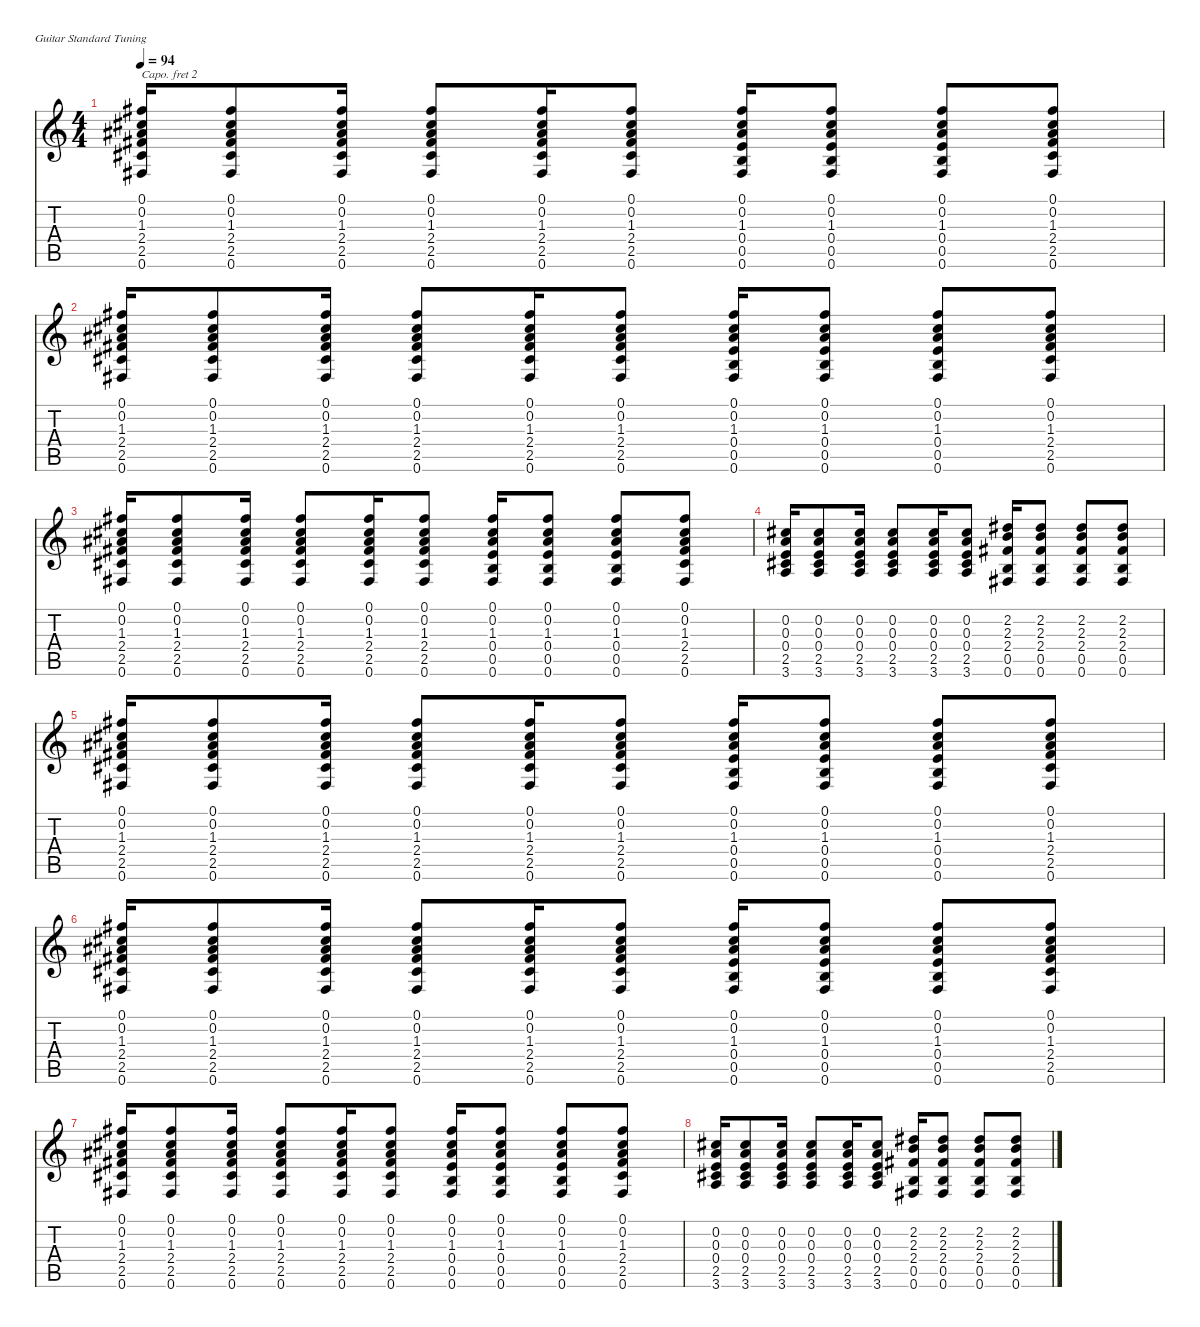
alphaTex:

\defaultSystemsLayout 4
\hideDynamics
\bracketExtendMode nobrackets
\singleTrackTrackNamePolicy hidden
\multiTrackTrackNamePolicy hidden
\otherSystemsTrackNameOrientation horizontal
\track ("Johnny Marr (Rhythm)" "jz.guit.") {instrument electricguitarjazz}
\staff {score tabs}
\capo 2
\tuning (E4 B3 G3 D3 A2 E2)
\ts (4 4)
\tempo 94
\clef g2
\ks c
(0.1{acc #} 0.2{acc #} 1.3{acc #} 2.4{acc #} 2.5{acc #} 0.6{acc #}).16{dy f beam Up} (0.1{acc #} 0.2{acc #} 1.3{acc #} 2.4{acc #} 2.5{acc #} 0.6{acc #}).8{beam Up} (0.1{acc #} 0.2{acc #} 1.3{acc #} 2.4{acc #} 2.5{acc #} 0.6{acc #}).16{beam Up} (0.1{acc #} 0.2{acc #} 1.3{acc #} 2.4{acc #} 2.5{acc #} 0.6{acc #}).8{beam Up} (0.1{acc #} 0.2{acc #} 1.3{acc #} 2.4{acc #} 2.5{acc #} 0.6{acc #}).16{beam Up} (0.1{acc #} 0.2{acc #} 1.3{acc #} 2.4{acc #} 2.5{acc #} 0.6{acc #}).8{beam Up} (0.1{acc #} 0.2{acc #} 1.3{acc #} 0.4 0.5 0.6{acc #}).16{beam Up} (0.1{acc #} 0.2{acc #} 1.3{acc #} 0.4 0.5 0.6{acc #}).8{beam Up} (0.1{acc #} 0.2{acc #} 1.3{acc #} 0.4 0.5 0.6{acc #}).8{beam Up} (0.1{acc #} 0.2{acc #} 1.3{acc #} 2.4{acc #} 2.5{acc #} 0.6{acc #}).8{beam Up} |
(0.1{acc #} 0.2{acc #} 1.3{acc #} 2.4{acc #} 2.5{acc #} 0.6{acc #}).16{beam Up} (0.1{acc #} 0.2{acc #} 1.3{acc #} 2.4{acc #} 2.5{acc #} 0.6{acc #}).8{beam Up} (0.1{acc #} 0.2{acc #} 1.3{acc #} 2.4{acc #} 2.5{acc #} 0.6{acc #}).16{beam Up} (0.1{acc #} 0.2{acc #} 1.3{acc #} 2.4{acc #} 2.5{acc #} 0.6{acc #}).8{beam Up} (0.1{acc #} 0.2{acc #} 1.3{acc #} 2.4{acc #} 2.5{acc #} 0.6{acc #}).16{beam Up} (0.1{acc #} 0.2{acc #} 1.3{acc #} 2.4{acc #} 2.5{acc #} 0.6{acc #}).8{beam Up} (0.1{acc #} 0.2{acc #} 1.3{acc #} 0.4 0.5 0.6{acc #}).16{beam Up} (0.1{acc #} 0.2{acc #} 1.3{acc #} 0.4 0.5 0.6{acc #}).8{beam Up} (0.1{acc #} 0.2{acc #} 1.3{acc #} 0.4 0.5 0.6{acc #}).8{beam Up} (0.1{acc #} 0.2{acc #} 1.3{acc #} 2.4{acc #} 2.5{acc #} 0.6{acc #}).8{beam Up} |
(0.1{acc #} 0.2{acc #} 1.3{acc #} 2.4{acc #} 2.5{acc #} 0.6{acc #}).16{beam Up} (0.1{acc #} 0.2{acc #} 1.3{acc #} 2.4{acc #} 2.5{acc #} 0.6{acc #}).8{beam Up} (0.1{acc #} 0.2{acc #} 1.3{acc #} 2.4{acc #} 2.5{acc #} 0.6{acc #}).16{beam Up} (0.1{acc #} 0.2{acc #} 1.3{acc #} 2.4{acc #} 2.5{acc #} 0.6{acc #}).8{beam Up} (0.1{acc #} 0.2{acc #} 1.3{acc #} 2.4{acc #} 2.5{acc #} 0.6{acc #}).16{beam Up} (0.1{acc #} 0.2{acc #} 1.3{acc #} 2.4{acc #} 2.5{acc #} 0.6{acc #}).8{beam Up} (0.1{acc #} 0.2{acc #} 1.3{acc #} 0.4 0.5 0.6{acc #}).16{beam Up} (0.1{acc #} 0.2{acc #} 1.3{acc #} 0.4 0.5 0.6{acc #}).8{beam Up} (0.1{acc #} 0.2{acc #} 1.3{acc #} 0.4 0.5 0.6{acc #}).8{beam Up} (0.1{acc #} 0.2{acc #} 1.3{acc #} 2.4{acc #} 2.5{acc #} 0.6{acc #}).8{beam Up} |
(0.2{acc #} 0.3 0.4 2.5{acc #} 3.6).16{beam Up} (0.2{acc #} 0.3 0.4 2.5{acc #} 3.6).8{beam Up} (0.2{acc #} 0.3 0.4 2.5{acc #} 3.6).16{beam Up} (0.2{acc #} 0.3 0.4 2.5{acc #} 3.6).8{beam Up} (0.2{acc #} 0.3 0.4 2.5{acc #} 3.6).16{beam Up} (0.2{acc #} 0.3 0.4 2.5{acc #} 3.6).8{beam Up} (2.2{acc #} 2.3 2.4{acc #} 0.5 0.6{acc #}).16{beam Up} (2.2{acc #} 2.3 2.4{acc #} 0.5 0.6{acc #}).8{beam Up} (2.2{acc #} 2.3 2.4{acc #} 0.5 0.6{acc #}).8{beam Up} (2.2{acc #} 2.3 2.4{acc #} 0.5 0.6{acc #}).8{beam Up} |
(0.1{acc #} 0.2{acc #} 1.3{acc #} 2.4{acc #} 2.5{acc #} 0.6{acc #}).16{beam Up} (0.1{acc #} 0.2{acc #} 1.3{acc #} 2.4{acc #} 2.5{acc #} 0.6{acc #}).8{beam Up} (0.1{acc #} 0.2{acc #} 1.3{acc #} 2.4{acc #} 2.5{acc #} 0.6{acc #}).16{beam Up} (0.1{acc #} 0.2{acc #} 1.3{acc #} 2.4{acc #} 2.5{acc #} 0.6{acc #}).8{beam Up} (0.1{acc #} 0.2{acc #} 1.3{acc #} 2.4{acc #} 2.5{acc #} 0.6{acc #}).16{beam Up} (0.1{acc #} 0.2{acc #} 1.3{acc #} 2.4{acc #} 2.5{acc #} 0.6{acc #}).8{beam Up} (0.1{acc #} 0.2{acc #} 1.3{acc #} 0.4 0.5 0.6{acc #}).16{beam Up} (0.1{acc #} 0.2{acc #} 1.3{acc #} 0.4 0.5 0.6{acc #}).8{beam Up} (0.1{acc #} 0.2{acc #} 1.3{acc #} 0.4 0.5 0.6{acc #}).8{beam Up} (0.1{acc #} 0.2{acc #} 1.3{acc #} 2.4{acc #} 2.5{acc #} 0.6{acc #}).8{beam Up} |
(0.1{acc #} 0.2{acc #} 1.3{acc #} 2.4{acc #} 2.5{acc #} 0.6{acc #}).16{beam Up} (0.1{acc #} 0.2{acc #} 1.3{acc #} 2.4{acc #} 2.5{acc #} 0.6{acc #}).8{beam Up} (0.1{acc #} 0.2{acc #} 1.3{acc #} 2.4{acc #} 2.5{acc #} 0.6{acc #}).16{beam Up} (0.1{acc #} 0.2{acc #} 1.3{acc #} 2.4{acc #} 2.5{acc #} 0.6{acc #}).8{beam Up} (0.1{acc #} 0.2{acc #} 1.3{acc #} 2.4{acc #} 2.5{acc #} 0.6{acc #}).16{beam Up} (0.1{acc #} 0.2{acc #} 1.3{acc #} 2.4{acc #} 2.5{acc #} 0.6{acc #}).8{beam Up} (0.1{acc #} 0.2{acc #} 1.3{acc #} 0.4 0.5 0.6{acc #}).16{beam Up} (0.1{acc #} 0.2{acc #} 1.3{acc #} 0.4 0.5 0.6{acc #}).8{beam Up} (0.1{acc #} 0.2{acc #} 1.3{acc #} 0.4 0.5 0.6{acc #}).8{beam Up} (0.1{acc #} 0.2{acc #} 1.3{acc #} 2.4{acc #} 2.5{acc #} 0.6{acc #}).8{beam Up} |
(0.1{acc #} 0.2{acc #} 1.3{acc #} 2.4{acc #} 2.5{acc #} 0.6{acc #}).16{beam Up} (0.1{acc #} 0.2{acc #} 1.3{acc #} 2.4{acc #} 2.5{acc #} 0.6{acc #}).8{beam Up} (0.1{acc #} 0.2{acc #} 1.3{acc #} 2.4{acc #} 2.5{acc #} 0.6{acc #}).16{beam Up} (0.1{acc #} 0.2{acc #} 1.3{acc #} 2.4{acc #} 2.5{acc #} 0.6{acc #}).8{beam Up} (0.1{acc #} 0.2{acc #} 1.3{acc #} 2.4{acc #} 2.5{acc #} 0.6{acc #}).16{beam Up} (0.1{acc #} 0.2{acc #} 1.3{acc #} 2.4{acc #} 2.5{acc #} 0.6{acc #}).8{beam Up} (0.1{acc #} 0.2{acc #} 1.3{acc #} 0.4 0.5 0.6{acc #}).16{beam Up} (0.1{acc #} 0.2{acc #} 1.3{acc #} 0.4 0.5 0.6{acc #}).8{beam Up} (0.1{acc #} 0.2{acc #} 1.3{acc #} 0.4 0.5 0.6{acc #}).8{beam Up} (0.1{acc #} 0.2{acc #} 1.3{acc #} 2.4{acc #} 2.5{acc #} 0.6{acc #}).8{beam Up} |
(0.2{acc #} 0.3 0.4 2.5{acc #} 3.6).16{beam Up} (0.2{acc #} 0.3 0.4 2.5{acc #} 3.6).8{beam Up} (0.2{acc #} 0.3 0.4 2.5{acc #} 3.6).16{beam Up} (0.2{acc #} 0.3 0.4 2.5{acc #} 3.6).8{beam Up} (0.2{acc #} 0.3 0.4 2.5{acc #} 3.6).16{beam Up} (0.2{acc #} 0.3 0.4 2.5{acc #} 3.6).8{beam Up} (2.2{acc #} 2.3 2.4{acc #} 0.5 0.6{acc #}).16{beam Up} (2.2{acc #} 2.3 2.4{acc #} 0.5 0.6{acc #}).8{beam Up} (2.2{acc #} 2.3 2.4{acc #} 0.5 0.6{acc #}).8{beam Up} (2.2{acc #} 2.3 2.4{acc #} 0.5 0.6{acc #}).8{beam Up}
